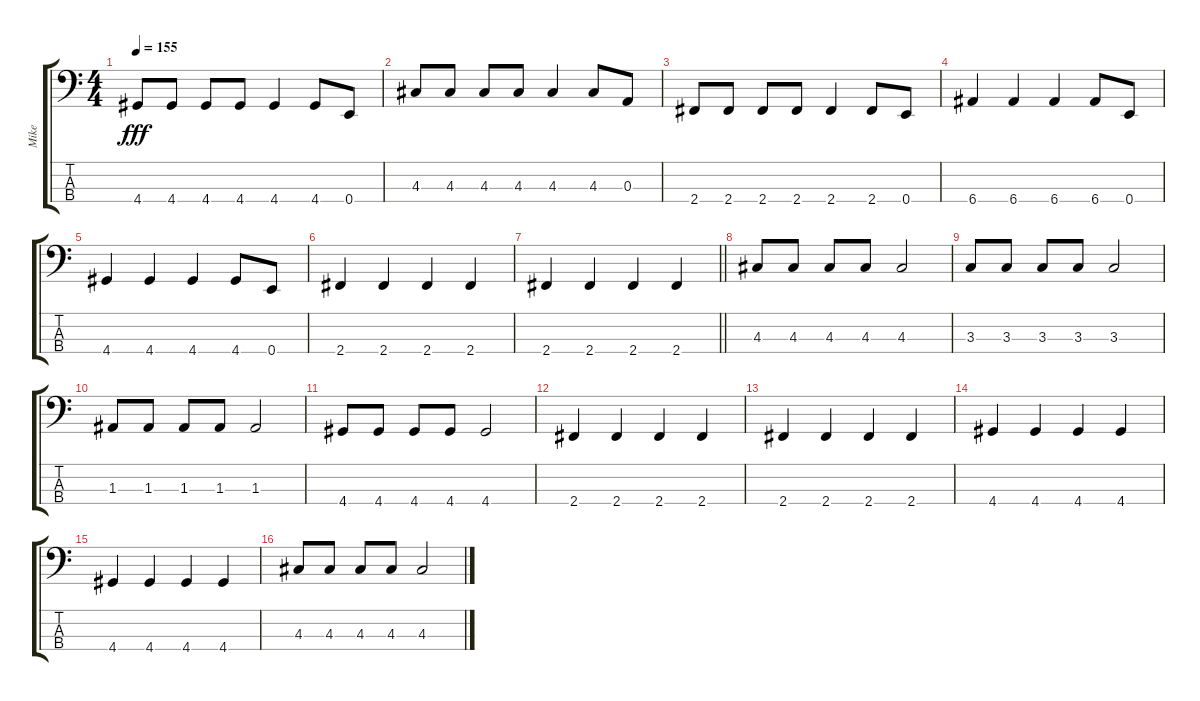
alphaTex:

\track ("Mike" "Mike") {instrument electricbasspick}
\staff {score tabs}
\tuning (G2 D2 A1 E1) {hide}
\ts (4 4)
\tempo 155
\clef f4
\ks c
4.4.8{dy fff} 4.4.8 4.4.8 4.4.8 4.4.4 4.4.8 0.4.8 |
4.3.8 4.3.8 4.3.8 4.3.8 4.3.4 4.3.8 0.3.8 |
2.4.8 2.4.8 2.4.8 2.4.8 2.4.4 2.4.8 0.4.8 |
6.4.4 6.4.4 6.4.4 6.4.8 0.4.8 |
4.4.4 4.4.4 4.4.4 4.4.8 0.4.8 |
2.4.4 2.4.4 2.4.4 2.4.4 |
\barLineRight lightlight
2.4.4 2.4.4 2.4.4 2.4.4 |
4.3.8 4.3.8 4.3.8 4.3.8 4.3.2 |
3.3.8 3.3.8 3.3.8 3.3.8 3.3.2 |
1.3.8 1.3.8 1.3.8 1.3.8 1.3.2 |
4.4.8 4.4.8 4.4.8 4.4.8 4.4.2 |
2.4.4 2.4.4 2.4.4 2.4.4 |
2.4.4 2.4.4 2.4.4 2.4.4 |
4.4.4 4.4.4 4.4.4 4.4.4 |
4.4.4 4.4.4 4.4.4 4.4.4 |
4.3.8 4.3.8 4.3.8 4.3.8 4.3.2
